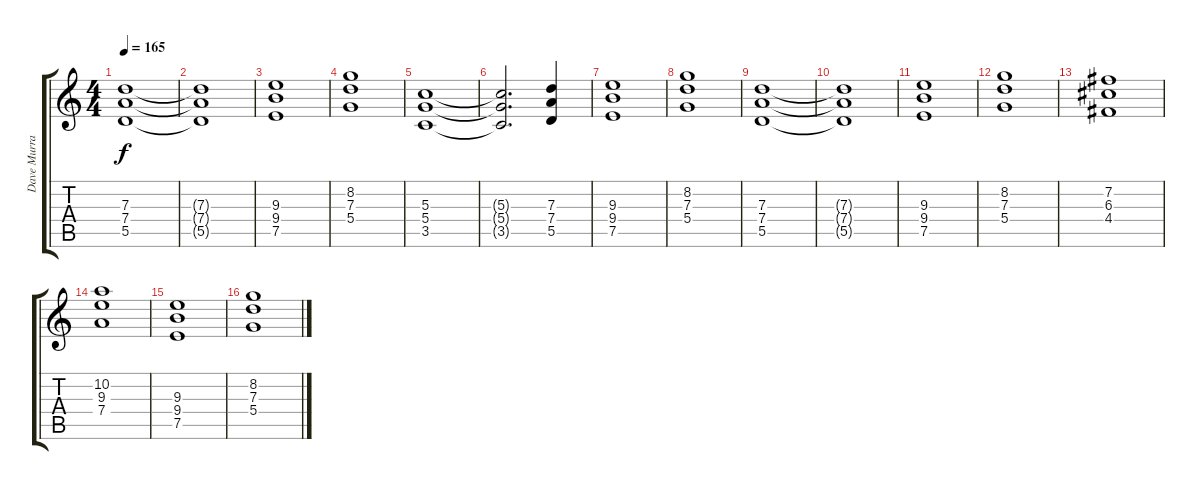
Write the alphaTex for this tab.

\track ("Dave Murray" "Dave Murra") {instrument distortionguitar}
\staff {score tabs}
\tuning (E4 B3 G3 D3 A2 E2) {hide}
\ts (4 4)
\tempo 165
\clef g2
\ks c
(7.3 7.4 5.5).1{dy f} |
(7.3{t} 7.4{t} 5.5{t}).1 |
(9.3 9.4 7.5).1 |
(8.2 7.3 5.4).1 |
(5.3 5.4 3.5).1 |
(5.3{t} 5.4{t} 3.5{t}).2{d} (7.3 7.4 5.5).4 |
(9.3 9.4 7.5).1 |
(8.2 7.3 5.4).1 |
(7.3 7.4 5.5).1 |
(7.3{t} 7.4{t} 5.5{t}).1 |
(9.3 9.4 7.5).1 |
(8.2 7.3 5.4).1 |
(7.2 6.3 4.4).1 |
(10.2 9.3 7.4).1 |
(9.3 9.4 7.5).1 |
(8.2 7.3 5.4).1
